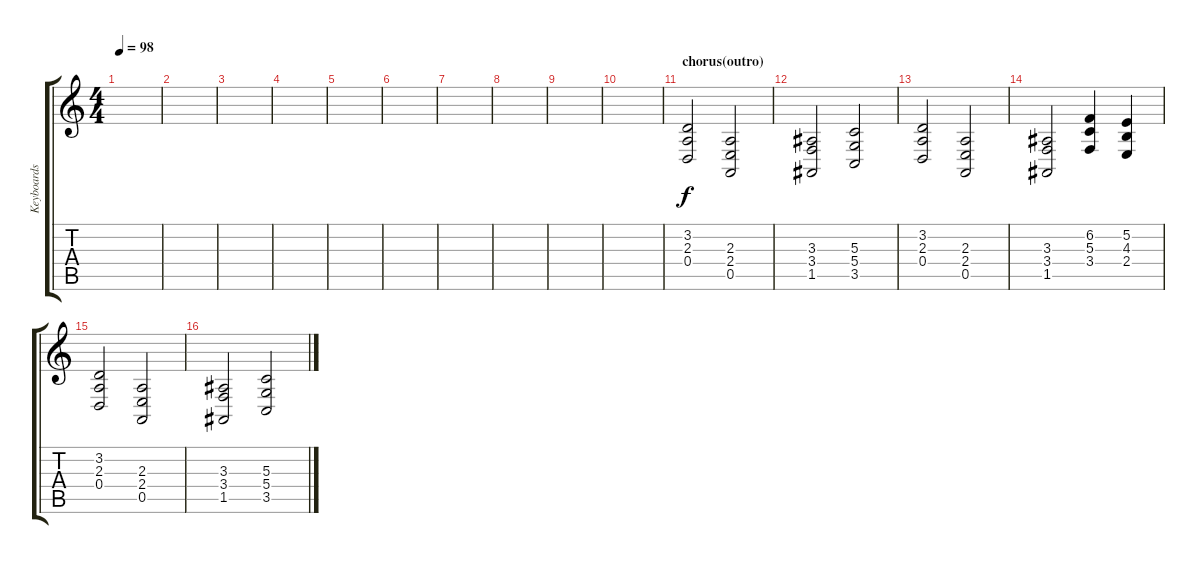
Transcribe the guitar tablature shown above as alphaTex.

\track ("Keyboards" "Keyboards") {instrument synthstrings2}
\staff {score tabs}
\tuning (E4 B3 G3 D3 A2 E2) {hide}
\ts (4 4)
\tempo 98
\clef g2
\ks c
|
|
|
|
|
|
|
|
|
|
\section ("" "chorus(outro)")
(3.2 2.3 0.4).2{volume 14 instrument synthstrings2} (2.3 2.4 0.5).2 |
(3.3 3.4 1.5).2 (5.3 5.4 3.5).2 |
(3.2 2.3 0.4).2 (2.3 2.4 0.5).2 |
(3.3 3.4 1.5).2 (6.2 5.3 3.4).4 (5.2 4.3 2.4).4 |
(3.2 2.3 0.4).2 (2.3 2.4 0.5).2 |
(3.3 3.4 1.5).2 (5.3 5.4 3.5).2
